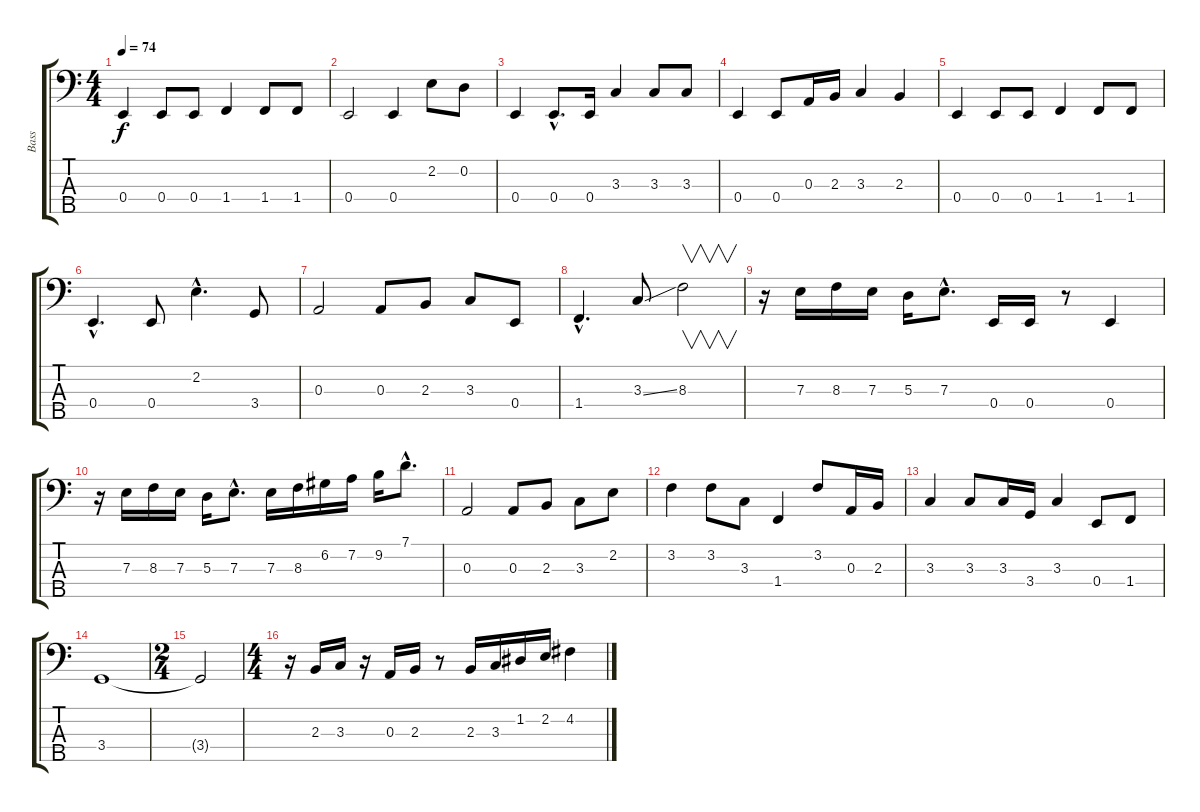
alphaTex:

\track ("Bass" "Bass") {instrument electricbassfinger}
\staff {score tabs}
\tuning (G2 D2 A1 E1 B0) {hide}
\ts (4 4)
\tempo 74
\clef f4
\ks c
0.4.4{dy f} 0.4.8 0.4.8 1.4.4 1.4.8 1.4.8 |
0.4.2 0.4.4 2.2.8 0.2.8 |
0.4.4 0.4{hac}.8{d} 0.4.16 3.3.4 3.3.8 3.3.8 |
0.4.4 0.4.8 0.3.16 2.3.16 3.3.4 2.3.4 |
0.4.4 0.4.8 0.4.8 1.4.4 1.4.8 1.4.8 |
0.4{hac}.4{d} 0.4.8 2.2{hac}.4{d} 3.4.8 |
0.3.2 0.3.8 2.3.8 3.3.8 0.4.8 |
1.4{hac}.4{d} 3.3{ss}.8 8.3.2{v} |
r.16 7.3.16 8.3.16 7.3.16 5.3.16 7.3{hac}.8{d} 0.4.16 0.4.16 r.8 0.4.4 |
r.16 7.3.16 8.3.16 7.3.16 5.3.16 7.3{hac}.8{d} 7.3.16 8.3.16 6.2.16 7.2.16 9.2.16 7.1{hac}.8{d} |
0.3.2 0.3.8 2.3.8 3.3.8 2.2.8 |
3.2.4 3.2.8 3.3.8 1.4.4 3.2.8 0.3.16 2.3.16 |
3.3.4 3.3.8 3.3.16 3.4.16 3.3.4 0.4.8 1.4.8 |
3.4.1 |
\ts (2 4)
3.4{t}.2 |
\ts (4 4)
r.16 2.3.16 3.3.16 r.16 0.3.16 2.3.16 r.8 2.3.16 3.3.16 1.2.16 2.2.16 4.2.4
